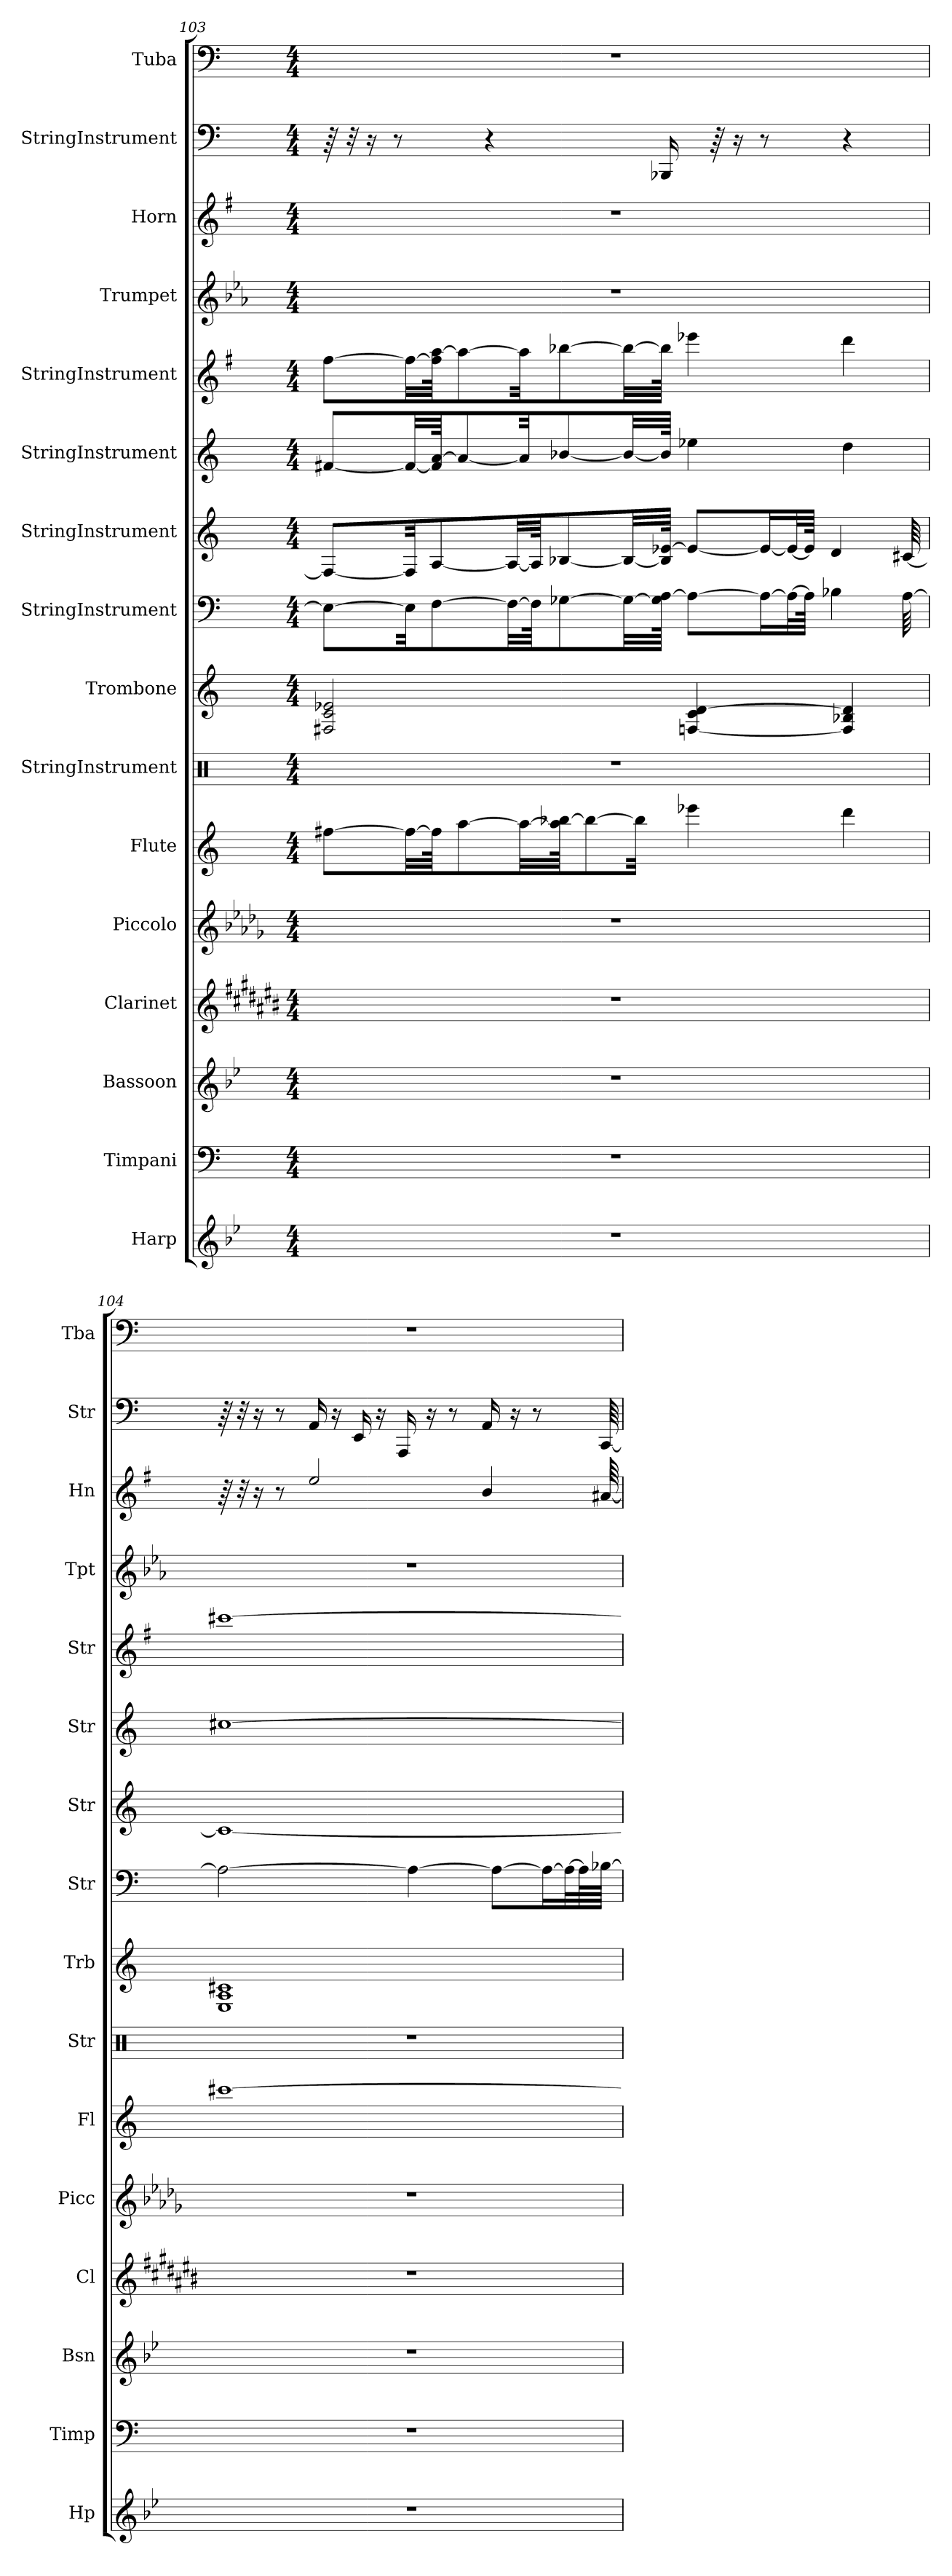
**kern	**kern	**kern	**kern	**kern	**kern	**kern	**kern	**kern	**kern	**kern	**kern	**kern	**kern	**kern	**kern
*part16	*part15	*part14	*part13	*part12	*part11	*part10	*part9	*part8	*part7	*part6	*part5	*part4	*part3	*part2	*part1
*staff16	*staff15	*staff14	*staff13	*staff12	*staff11	*staff10	*staff9	*staff8	*staff7	*staff6	*staff5	*staff4	*staff3	*staff2	*staff1
*I"Harp	*I"Timpani	*I"Bassoon	*I"Clarinet	*I"Piccolo	*I"Flute	*I"StringInstrument	*I"Trombone	*I"StringInstrument	*I"StringInstrument	*I"StringInstrument	*I"StringInstrument	*I"Trumpet	*I"Horn	*I"StringInstrument	*I"Tuba
*I'Hp	*I'Timp	*I'Bsn	*I'Cl	*I'Picc	*I'Fl	*I'Str	*I'Trb	*I'Str	*I'Str	*I'Str	*I'Str	*I'Tpt	*I'Hn	*I'Str	*I'Tba
!!LO:PB:g=z
*clefG2	*clefF4	*clefG2	*clefG2	*clefG2	*clefG2	*clefX	*clefG2	*clefF4	*clefG2	*clefG2	*clefG2	*clefG2	*clefG2	*clefF4	*clefF4
*	*	*	*ITrd1c2	*ITrd-7c-12	*	*	*	*	*	*	*	*ITrd1c2	*ITrd4c7	*	*
*k[b-e-]	*k[]	*k[b-e-]	*k[f#c#g#d#a#]	*k[b-e-a-d-g-]	*k[]	*k[]	*k[]	*k[]	*k[]	*k[]	*k[f#]	*k[b-e-a-d-g-]	*k[]	*k[]	*k[]
*M4/4	*M4/4	*M4/4	*M4/4	*M4/4	*M4/4	*M4/4	*M4/4	*M4/4	*M4/4	*M4/4	*M4/4	*M4/4	*M4/4	*M4/4	*M4/4
*MM108	*MM108	*MM108	*MM108	*MM108	*MM108	*MM108	*MM108	*MM108	*MM108	*MM108	*MM108	*MM108	*MM108	*MM108	*MM108
=103	=103	=103	=103	=103	=103	=103	=103	=103	=103	=103	=103	=103	=103	=103	=103
*	*	*	*	*	*	*	*	*	*	*	*	*	*	*	*^
*	*	*	*	*	*	*	*	*	*	*	*	*	*	*	*	*^
1r	1r	1r	1r	1r	[8ff#X\L	1r	2F#X/ 2c/ 2e-X/	8E-\L_	8F#/L_	[8f#X/L	[8ff#\L	1r	1r	64r	1r	2ryy	2.ryy
.	.	.	.	.	.	.	.	.	.	.	.	.	.	32r	.	.	.
.	.	.	.	.	.	.	.	.	.	.	.	.	.	16r	.	.	.
.	.	.	.	.	.	.	.	.	.	.	.	.	.	8r	.	.	.
.	.	.	.	.	32ff#\LL_	.	.	32E-\KK]	32F#/KK]	32f#/LL_	32ff#\LL_	.	.	.	.	.	.
.	.	.	.	.	64ff#\JJK]	.	.	[8F\	[8A/	64f#/] [64a/JJK	64ff#\] [64aa\JJK	.	.	.	.	.	.
.	.	.	.	.	[8aa\	.	.	.	.	8a/_	8aa\_	.	.	.	.	.	.
.	.	.	.	.	.	.	.	.	.	.	.	.	.	4r	.	.	.
.	.	.	.	.	.	.	.	32F\LL_	32A/LL_	.	.	.	.	.	.	.	.
.	.	.	.	.	32aa\LL_	.	.	.	.	32a/KK]	32aa\KK]	.	.	.	.	.	.
.	.	.	.	.	.	.	.	64F\JJK]	64A/JJK]	.	.	.	.	.	.	.	.
.	.	.	.	.	64aa\] [64bb-X\JJK	.	.	[8G-X\	[8B-X/	[8b-X/	[8bb-X\	.	.	.	.	.	.
.	.	.	.	.	8bb-\_	.	.	.	.	.	.	.	.	.	.	.	.
.	.	.	.	.	.	.	.	32G-\LL_	32B-/LL_	32b-/LL_	32bb-\LL_	.	.	.	.	.	.
.	.	.	.	.	32bb-\Jkk]	.	.	.	.	.	.	.	.	.	.	.	.
.	.	.	.	.	.	.	.	64G-\] [64A\JJJk	64B-/] [64e-X/JJJk	64b-/JJJk]	64bb-\JJJk]	.	.	16BBB-X/	.	.	.
*	*	*	*	*	*	*	*	*	*	*	*	*	*	*	*MM101	*	*
.	.	.	.	.	4eee-X\	.	[4Fn/ 4c/ [4d/	8A\L_	8e-/L_	4ee-X\	4eee-X\	.	.	.	.	2ryy	.
.	.	.	.	.	.	.	.	.	.	.	.	.	.	64r	.	.	.
.	.	.	.	.	.	.	.	.	.	.	.	.	.	16r	.	.	.
.	.	.	.	.	.	.	.	16A\L_	16e-/L_	.	.	.	.	8r	.	.	.
.	.	.	.	.	.	.	.	32A\L_	32e-/L_	.	.	.	.	.	.	.	.
.	.	.	.	.	.	.	.	64A\JJJk]	64e-/JJJk]	.	.	.	.	.	.	.	.
.	.	.	.	.	.	.	.	4B-X\	4d/	.	.	.	.	.	.	.	.
*	*	*	*	*	*	*	*	*	*	*	*	*	*	*	*MM90	*	*
.	.	.	.	.	4ddd\	.	4F/] 4B-X/ 4d/]	.	.	4dd\	4ddd\	.	.	4r	.	.	4ryy
.	.	.	.	.	.	.	.	[64A\	[64c#X/	.	.	.	.	.	.	.	.
*	*	*	*	*	*	*	*	*	*	*	*	*	*	*	*v	*v	*v
!!LO:PB:g=z
=104	=104	=104	=104	=104	=104	=104	=104	=104	=104	=104	=104	=104	=104	=104	=104
*	*	*	*	*	*	*	*	*	*	*	*	*	*	*	*MM106
1r	1r	1r	1r	1r	[1ccc#X	1r	1E 1A 1c#X	2A\_	1c#_	[1cc#X	[1ccc#X	1r	64r	64r	1r
.	.	.	.	.	.	.	.	.	.	.	.	.	32r	32r	.
.	.	.	.	.	.	.	.	.	.	.	.	.	16r	16r	.
.	.	.	.	.	.	.	.	.	.	.	.	.	8r	8r	.
.	.	.	.	.	.	.	.	.	.	.	.	.	2a/	16AA/	.
.	.	.	.	.	.	.	.	.	.	.	.	.	.	16r	.
.	.	.	.	.	.	.	.	.	.	.	.	.	.	16EE/	.
.	.	.	.	.	.	.	.	.	.	.	.	.	.	16r	.
.	.	.	.	.	.	.	.	.	.	.	.	.	.	16AAA/	.
.	.	.	.	.	.	.	.	4A\_	.	.	.	.	.	.	.
.	.	.	.	.	.	.	.	.	.	.	.	.	.	16r	.
.	.	.	.	.	.	.	.	.	.	.	.	.	.	8r	.
.	.	.	.	.	.	.	.	.	.	.	.	.	4e/	16AA/	.
.	.	.	.	.	.	.	.	8A\L_	.	.	.	.	.	.	.
.	.	.	.	.	.	.	.	.	.	.	.	.	.	16r	.
.	.	.	.	.	.	.	.	.	.	.	.	.	.	8r	.
.	.	.	.	.	.	.	.	16A\L_	.	.	.	.	.	.	.
.	.	.	.	.	.	.	.	32A\L_	.	.	.	.	.	.	.
.	.	.	.	.	.	.	.	64A\L]	.	.	.	.	.	.	.
.	.	.	.	.	.	.	.	[64B-X\JJJJ	.	.	.	.	[64d#X/	[64CC/	.
=	=	=	=	=	=	=	=	=	=	=	=	=	=	=	=
*-	*-	*-	*-	*-	*-	*-	*-	*-	*-	*-	*-	*-	*-	*-	*-
